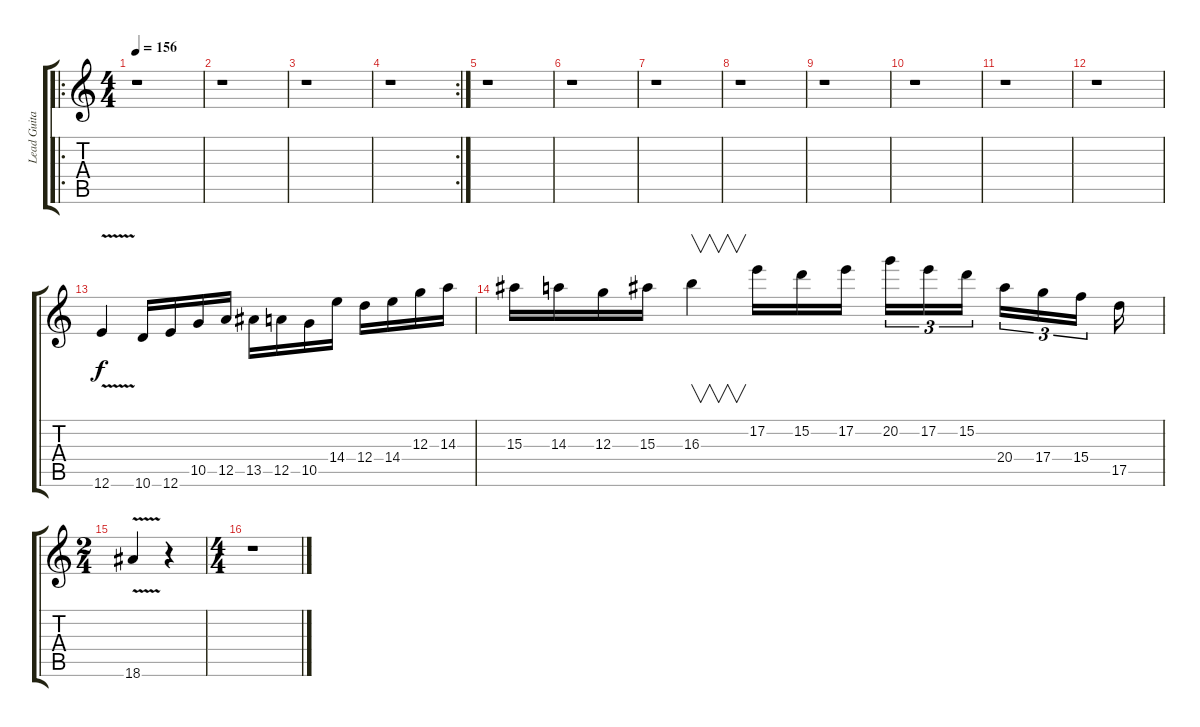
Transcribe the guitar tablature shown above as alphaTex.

\track ("Lead Guitar" "Lead Guita") {instrument overdrivenguitar}
\staff {score tabs}
\tuning (E4 B3 G3 D3 A2 E2) {hide}
\ro
\ts (4 4)
\tempo 156
\clef g2
\ks c
r.1{dy f} |
r.1 |
r.1 |
\rc 2
r.1 |
r.1 |
r.1 |
r.1 |
r.1 |
r.1 |
r.1 |
r.1 |
r.1 |
12.6{v}.4 10.6.16 12.6.16 10.5.16 12.5.16 13.5.16 12.5.16 10.5.16 14.4.16 12.4.16 14.4.16 12.3.16 14.3.16 |
15.3.16 14.3.16 12.3.16 15.3.16 16.3.4{v} 17.2.16 15.2.16 17.2.16 20.2.16{tu (3 2)} 17.2.16{tu (3 2)} 15.2.16{tu (3 2)} 20.4.16{tu (3 2)} 17.4.16{tu (3 2)} 15.4.16{tu (3 2)} 17.5.16 |
\ts (2 4)
18.6{v}.4 r.4 |
\ts (4 4)
r.1
